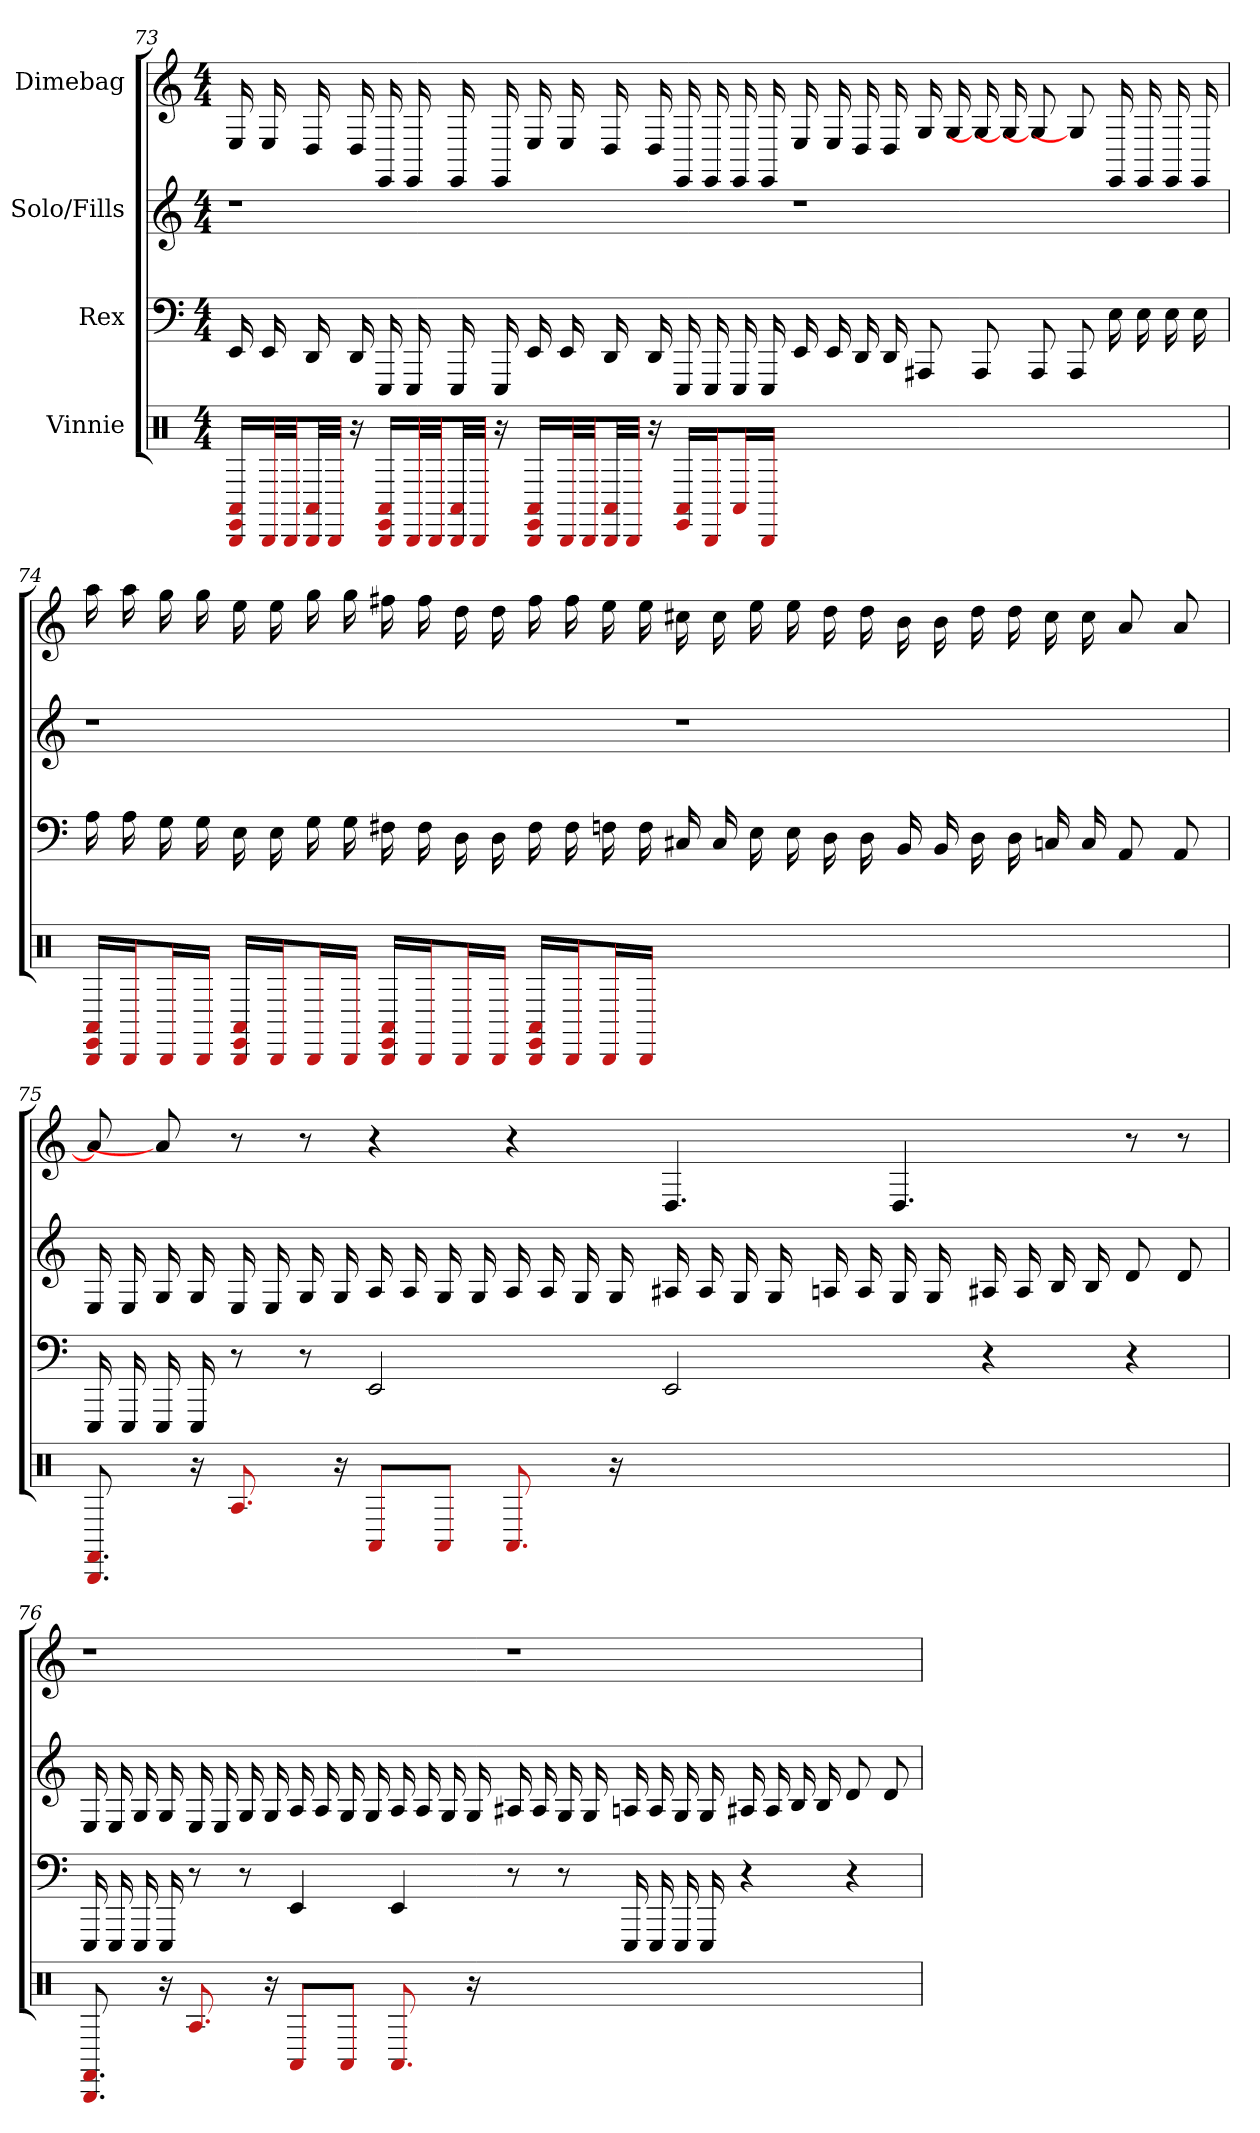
**kern	**kern	**kern	**kern
*part4	*part3	*part2	*part1
*staff4	*staff3	*staff2	*staff1
*I"Vinnie	*I"Rex	*I"Solo/Fills	*I"Dimebag
*clefX	*	*	*
*k[]	*k[]	*k[]	*k[]
*M4/4	*M4/4	*M4/4	*M4/4
=73	=73	=73	=73
16AA#/ 16EE/ 16BBB/LL	16EE	1r	16E
32BBB/L	16EE	.	16E
32BBB/JJ	.	.	.
32AA#/ 32BBB/LL	16DD	.	16D
32BBB/JJJ	.	.	.
16r	16DD	.	16D
16AA#/ 16EE/ 16BBB/LL	16EEE	.	16EE
32BBB/L	16EEE	.	16EE
32BBB/JJ	.	.	.
32AA#/ 32BBB/LL	16EEE	.	16EE
32BBB/JJJ	.	.	.
16r	16EEE	.	16EE
16AA#/ 16EE/ 16BBB/LL	16EE	.	16E
32BBB/L	16EE	.	16E
32BBB/JJ	.	.	.
32AA#/ 32BBB/LL	16DD	.	16D
32BBB/JJJ	.	.	.
16r	16DD	.	16D
16AA#/ 16EE/LL	16EEE	.	16EE
16BBB/J	16EEE	.	16EE
16AA#/L	16EEE	.	16EE
16BBB/JJ	16EEE	.	16EE
1ryy	16EE	1r	16E
.	16EE	.	16E
.	16DD	.	16D
.	16DD	.	16D
.	8AAA#	.	16G
.	.	.	16G
.	8AAA#	.	16G]
.	.	.	16G]
.	8AAA#	.	8G]
.	8AAA#	.	8G]
.	16E	.	16EE
.	16E	.	16EE
.	16E	.	16EE
.	16E	.	16EE
=74	=74	=74	=74
16AA#/ 16EE/ 16BBB/LL	16A	1r	16aa
16BBB/J	16A	.	16aa
16BBB/L	16G	.	16gg
16BBB/JJ	16G	.	16gg
16AA#/ 16EE/ 16BBB/LL	16E	.	16ee
16BBB/J	16E	.	16ee
16BBB/L	16G	.	16gg
16BBB/JJ	16G	.	16gg
16AA#/ 16EE/ 16BBB/LL	16F#	.	16ff#
16BBB/J	16F#	.	16ff#
16BBB/L	16D	.	16dd
16BBB/JJ	16D	.	16dd
16AA#/ 16EE/ 16BBB/LL	16F#	.	16ff#
16BBB/J	16F#	.	16ff#
16BBB/L	16F	.	16ee
16BBB/JJ	16F	.	16ee
1ryy	16C#	1r	16cc#
.	16C#	.	16cc#
.	16E	.	16ee
.	16E	.	16ee
.	16D	.	16dd
.	16D	.	16dd
.	16BB	.	16b
.	16BB	.	16b
.	16D	.	16dd
.	16D	.	16dd
.	16C	.	16cc#
.	16C	.	16cc#
.	8AA	.	8a
.	8AA	.	8a
=75	=75	=75	=75
8.BBB 8.FF	16EEE	16E	8a]
.	16EEE	16E	.
.	16EEE	16G	8a]
16r	16EEE	16G	.
8.A	8r	16E	8r
.	.	16E	.
.	8r	16G	8r
16r	.	16G	.
8AA#/L	2EE	16A	4r
.	.	16A	.
8AA#/J	.	16G	.
.	.	16G	.
8.AA#	.	16A	4r
.	.	16A	.
.	.	16G	.
16r	.	16G	.
1ryy	2EE	16A#	4.D
.	.	16A#	.
.	.	16G	.
.	.	16G	.
.	.	16A	.
.	.	16A	.
.	.	16G	4.D
.	.	16G	.
.	4r	16A#	.
.	.	16A#	.
.	.	16B	.
.	.	16B	.
.	4r	8d	8r
.	.	8d	8r
=76	=76	=76	=76
8.BBB 8.FF	16EEE	16E	1r
.	16EEE	16E	.
.	16EEE	16G	.
16r	16EEE	16G	.
8.A	8r	16E	.
.	.	16E	.
.	8r	16G	.
16r	.	16G	.
8AA#/L	4EE	16A	.
.	.	16A	.
8AA#/J	.	16G	.
.	.	16G	.
8.AA#	4EE	16A	.
.	.	16A	.
.	.	16G	.
16r	.	16G	.
1ryy	8r	16A#	1r
.	.	16A#	.
.	8r	16G	.
.	.	16G	.
.	16EEE	16A	.
.	16EEE	16A	.
.	16EEE	16G	.
.	16EEE	16G	.
.	4r	16A#	.
.	.	16A#	.
.	.	16B	.
.	.	16B	.
.	4r	8d	.
.	.	8d	.
=	=	=	=
*-	*-	*-	*-
